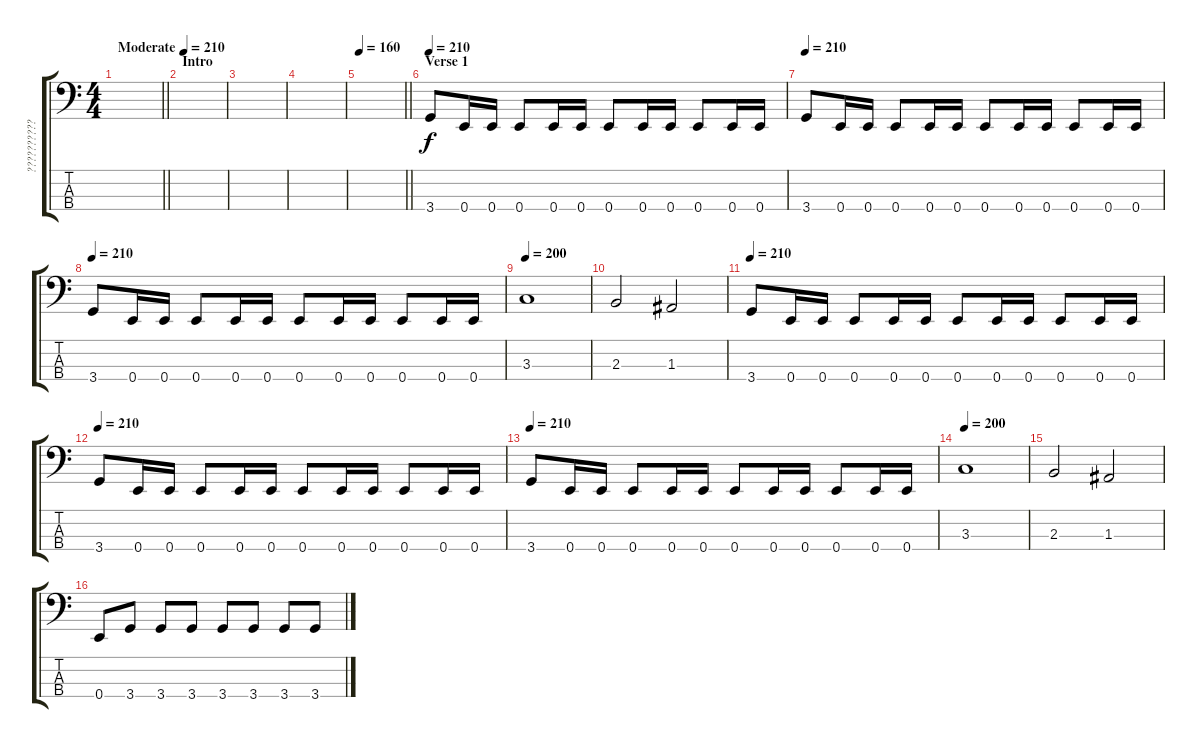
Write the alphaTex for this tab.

\track ("??????????" "??????????") {instrument electricbasspick}
\staff {score tabs}
\tuning (G2 D2 A1 E1) {hide}
\ts (4 4)
\tempo (210 "Moderate")
\clef f4
\barLineRight lightlight
\ks c
|
\section ("" "Intro")
|
|
|
\tempo 160
\barLineRight lightlight
|
\section ("" "Verse 1")
\tempo 210
3.4.8 0.4.16 0.4.16 0.4.8 0.4.16 0.4.16 0.4.8 0.4.16 0.4.16 0.4.8 0.4.16 0.4.16 |
\tempo 210
3.4.8 0.4.16 0.4.16 0.4.8 0.4.16 0.4.16 0.4.8 0.4.16 0.4.16 0.4.8 0.4.16 0.4.16 |
\tempo 210
3.4.8 0.4.16 0.4.16 0.4.8 0.4.16 0.4.16 0.4.8 0.4.16 0.4.16 0.4.8 0.4.16 0.4.16 |
\tempo 200
3.3.1 |
2.3.2 1.3.2 |
\tempo 210
3.4.8 0.4.16 0.4.16 0.4.8 0.4.16 0.4.16 0.4.8 0.4.16 0.4.16 0.4.8 0.4.16 0.4.16 |
\tempo 210
3.4.8 0.4.16 0.4.16 0.4.8 0.4.16 0.4.16 0.4.8 0.4.16 0.4.16 0.4.8 0.4.16 0.4.16 |
\tempo 210
3.4.8 0.4.16 0.4.16 0.4.8 0.4.16 0.4.16 0.4.8 0.4.16 0.4.16 0.4.8 0.4.16 0.4.16 |
\tempo 200
3.3.1 |
2.3.2 1.3.2 |
0.4.8 3.4.8 3.4.8 3.4.8 3.4.8 3.4.8 3.4.8 3.4.8
